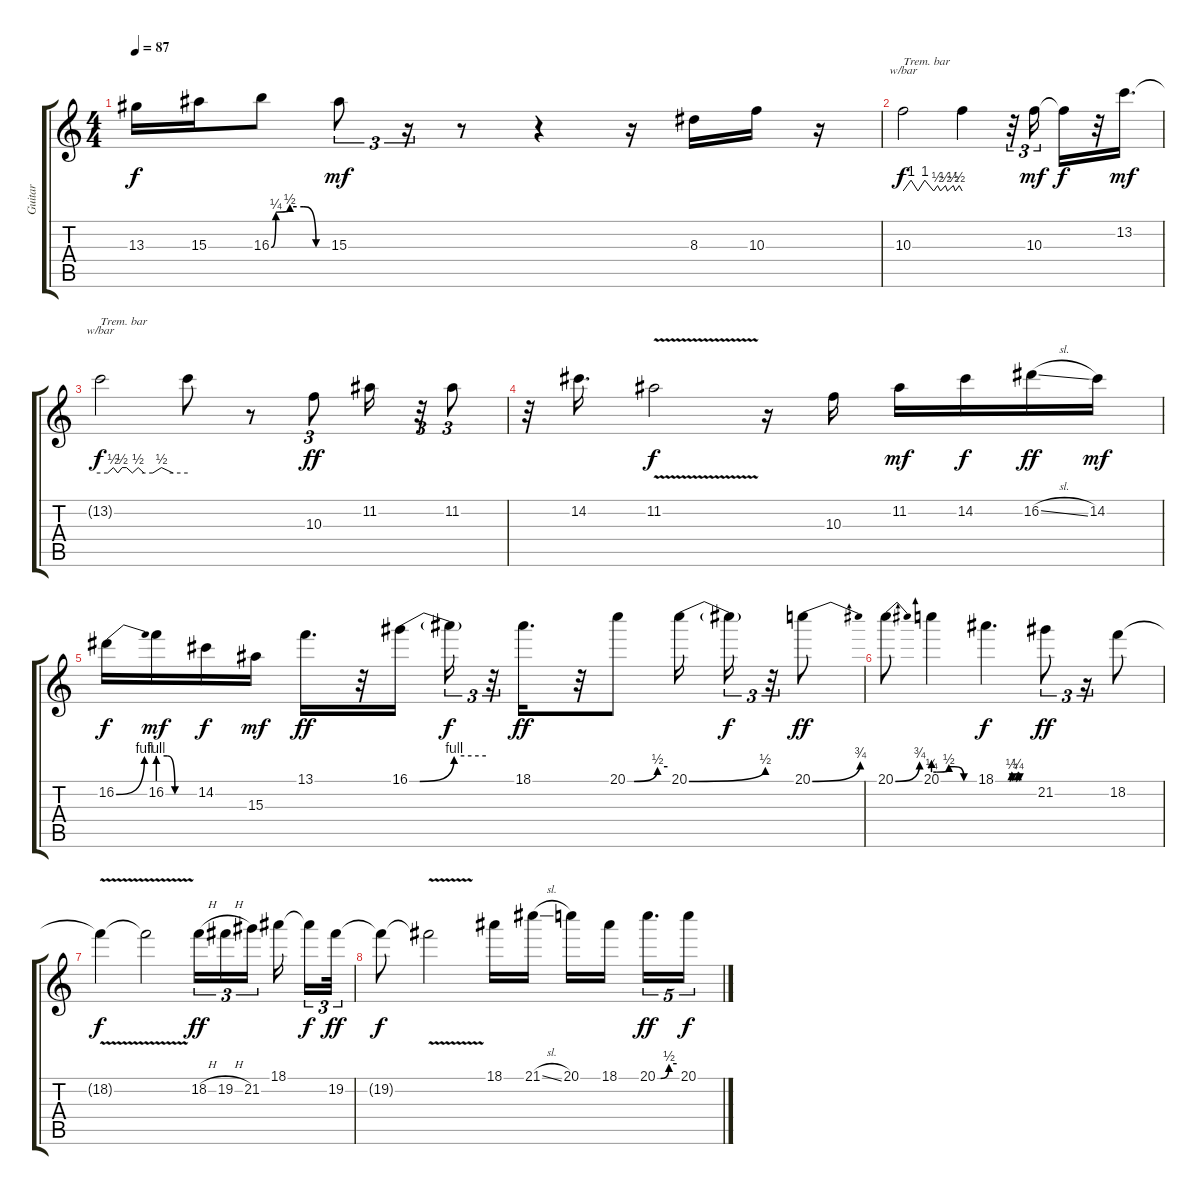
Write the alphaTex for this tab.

\track ("Guitar" "Guitar") {instrument distortionguitar}
\staff {score tabs}
\tuning (E4 B3 G3 D3 A2 E2) {hide}
\ts (4 4)
\tempo 87
\clef g2
\ks c
13.3{t}.16{dy f} 15.3.16 16.3{be (custom 0 0 5 1 20 2 35 2 48 0 60 0)}.8 15.3.8{tu (3 2) dy mf} r.16{tu (3 2)} r.8 r.4 r.16 8.3.16 10.3.16 r.16 |
10.3.2{tbe (custom default 0 0 8 4 15 0 22 4 31 0 35 2 38 0 43 2 45 0 51 2 53 0 57 2 60 0) txt "Trem. bar" dy f} 10.3{t}.4 r.32{tu (3 2)} 10.3.16{tu (3 2) dy mf} 10.3{t}.16{dy f} r.32 13.2.16{d dy mf} |
13.2{t}.2{tbe (custom default 0 0 5 0 9 2 12 0 15 2 18 2 22 0 26 2 30 0 36 0 42 2 50 0 60 0) txt "Trem. bar" dy f} 13.2{t}.8 r.8 10.3.8{tu (3 2) dy ff} 11.2.16 r.32{tu (3 2)} 11.2.8{tu (3 2)} |
r.32 14.2.16{d} 11.2{v}.2{dy f volume 5} r.16 10.3.16{volume 13} 11.2.16{dy mf} 14.2.16{dy f} 16.2{sl}.16{dy ff} 14.2.16{dy mf} |
16.2{be (bend 0 0 60 4)}.16{dy f} 16.2{be (custom 0 4 15 4 28 0 60 0)}.16{dy mf} 14.2.16{dy f} 15.3.16{dy mf} 13.1.16{d dy ff} r.32 16.1{be (custom 0 0 8 0 35 4 60 4)}.16 16.1{t}.16{tu (3 2) dy f} r.32{tu (3 2)} 18.1.16{d dy ff} r.32 20.1{be (custom 0 0 10 0 45 2 60 2)}.8 20.1{be (bend 0 0 60 2)}.16 20.1{t}.16{tu (3 2) dy f} r.32{tu (3 2)} 20.1{be (bend 0 0 60 3)}.8{dy ff} |
20.1{be (bend 0 0 60 3)}.8 20.1{be (custom 0 1 5 1 23 2 32 2 45 0 60 0)}.4 18.1{be (custom 0 0 15 0 22 0 25 1 27 0 32 0 35 1 38 0 60 0)}.4{d dy f} 21.2.8{tu (3 2) dy ff} r.16{tu (3 2)} 18.2.8 |
18.2{v t}.4{dy f} 18.2{v t}.2{volume 5} 18.2{h}.16{tu (3 2) dy ff volume 13} 19.2{h}.16{tu (3 2)} 21.2.16{tu (3 2) beam splitsecondary} 18.1.16{beam splitsecondary} 18.1{t}.16{tu (3 2) dy f} 19.2.32{tu (3 2) dy ff} |
19.2{t}.8{dy f} 19.2{v t}.2{volume 5} 18.1.16{volume 13} 21.1{sl}.16 20.1.16 18.1.16{beam splitsecondary} 20.1{be (custom 0 0 10 0 36 2 60 2)}.16{d tu (5 4) dy ff} 20.1.16{tu (5 4) dy f}
